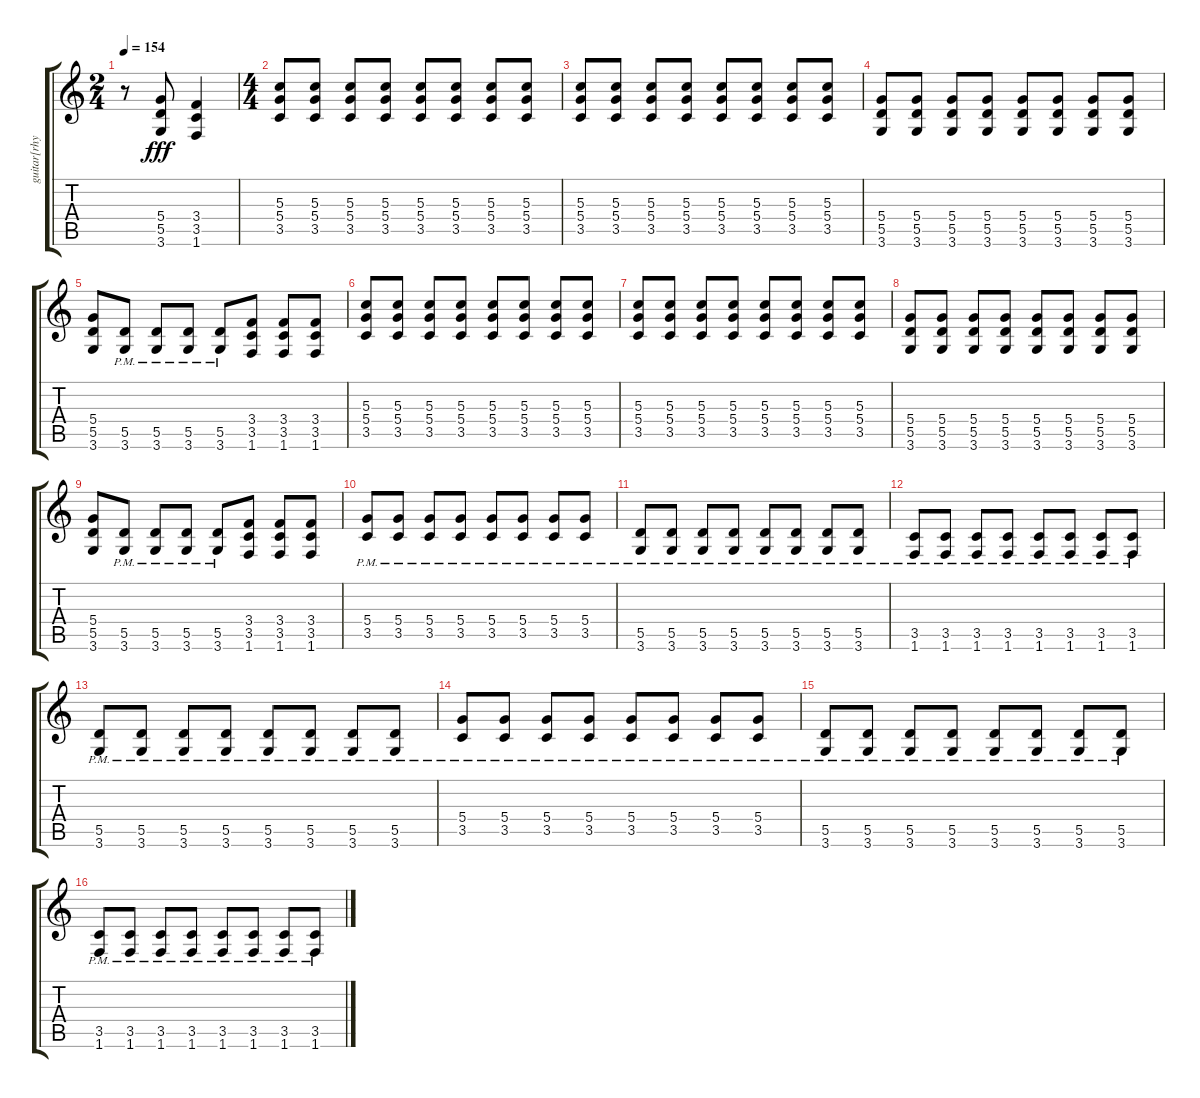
\track ("guitar[rhythm]" "guitar[rhy") {instrument overdrivenguitar}
\staff {score tabs}
\tuning (E4 B3 G3 D3 A2 E2) {hide}
\ts (2 4)
\tempo 154
\clef g2
\ks c
r.8{dy fff instrument overdrivenguitar} (5.4 5.5 3.6).8 (3.4 3.5 1.6).4 |
\ts (4 4)
(5.3 5.4 3.5).8 (5.3 5.4 3.5).8 (5.3 5.4 3.5).8 (5.3 5.4 3.5).8 (5.3 5.4 3.5).8 (5.3 5.4 3.5).8 (5.3 5.4 3.5).8 (5.3 5.4 3.5).8 |
(5.3 5.4 3.5).8 (5.3 5.4 3.5).8 (5.3 5.4 3.5).8 (5.3 5.4 3.5).8 (5.3 5.4 3.5).8 (5.3 5.4 3.5).8 (5.3 5.4 3.5).8 (5.3 5.4 3.5).8 |
(5.4 5.5 3.6).8 (5.4 5.5 3.6).8 (5.4 5.5 3.6).8 (5.4 5.5 3.6).8 (5.4 5.5 3.6).8 (5.4 5.5 3.6).8 (5.4 5.5 3.6).8 (5.4 5.5 3.6).8 |
(5.4 5.5 3.6).8 (5.5{pm} 3.6{pm}).8 (5.5{pm} 3.6{pm}).8 (5.5{pm} 3.6{pm}).8 (5.5{pm} 3.6{pm}).8 (3.4 3.5 1.6).8 (3.4 3.5 1.6).8 (3.4 3.5 1.6).8 |
(5.3 5.4 3.5).8 (5.3 5.4 3.5).8 (5.3 5.4 3.5).8 (5.3 5.4 3.5).8 (5.3 5.4 3.5).8 (5.3 5.4 3.5).8 (5.3 5.4 3.5).8 (5.3 5.4 3.5).8 |
(5.3 5.4 3.5).8 (5.3 5.4 3.5).8 (5.3 5.4 3.5).8 (5.3 5.4 3.5).8 (5.3 5.4 3.5).8 (5.3 5.4 3.5).8 (5.3 5.4 3.5).8 (5.3 5.4 3.5).8 |
(5.4 5.5 3.6).8 (5.4 5.5 3.6).8 (5.4 5.5 3.6).8 (5.4 5.5 3.6).8 (5.4 5.5 3.6).8 (5.4 5.5 3.6).8 (5.4 5.5 3.6).8 (5.4 5.5 3.6).8 |
(5.4 5.5 3.6).8 (5.5{pm} 3.6{pm}).8 (5.5{pm} 3.6{pm}).8 (5.5{pm} 3.6{pm}).8 (5.5{pm} 3.6{pm}).8 (3.4 3.5 1.6).8 (3.4 3.5 1.6).8 (3.4 3.5 1.6).8 |
(5.4{pm} 3.5{pm}).8 (5.4{pm} 3.5{pm}).8 (5.4{pm} 3.5{pm}).8 (5.4{pm} 3.5{pm}).8 (5.4{pm} 3.5{pm}).8 (5.4{pm} 3.5{pm}).8 (5.4{pm} 3.5{pm}).8 (5.4{pm} 3.5{pm}).8 |
(5.5{pm} 3.6{pm}).8 (5.5{pm} 3.6{pm}).8 (5.5{pm} 3.6{pm}).8 (5.5{pm} 3.6{pm}).8 (5.5{pm} 3.6{pm}).8 (5.5{pm} 3.6{pm}).8 (5.5{pm} 3.6{pm}).8 (5.5{pm} 3.6{pm}).8 |
(3.5{pm} 1.6{pm}).8 (3.5{pm} 1.6{pm}).8 (3.5{pm} 1.6{pm}).8 (3.5{pm} 1.6{pm}).8 (3.5{pm} 1.6{pm}).8 (3.5{pm} 1.6{pm}).8 (3.5{pm} 1.6{pm}).8 (3.5{pm} 1.6{pm}).8 |
(5.5{pm} 3.6{pm}).8 (5.5{pm} 3.6{pm}).8 (5.5{pm} 3.6{pm}).8 (5.5{pm} 3.6{pm}).8 (5.5{pm} 3.6{pm}).8 (5.5{pm} 3.6{pm}).8 (5.5{pm} 3.6{pm}).8 (5.5{pm} 3.6{pm}).8 |
(5.4{pm} 3.5{pm}).8 (5.4{pm} 3.5{pm}).8 (5.4{pm} 3.5{pm}).8 (5.4{pm} 3.5{pm}).8 (5.4{pm} 3.5{pm}).8 (5.4{pm} 3.5{pm}).8 (5.4{pm} 3.5{pm}).8 (5.4{pm} 3.5{pm}).8 |
(5.5{pm} 3.6{pm}).8 (5.5{pm} 3.6{pm}).8 (5.5{pm} 3.6{pm}).8 (5.5{pm} 3.6{pm}).8 (5.5{pm} 3.6{pm}).8 (5.5{pm} 3.6{pm}).8 (5.5{pm} 3.6{pm}).8 (5.5{pm} 3.6{pm}).8 |
(3.5{pm} 1.6{pm}).8 (3.5{pm} 1.6{pm}).8 (3.5{pm} 1.6{pm}).8 (3.5{pm} 1.6{pm}).8 (3.5{pm} 1.6{pm}).8 (3.5{pm} 1.6{pm}).8 (3.5{pm} 1.6{pm}).8 (3.5{pm} 1.6{pm}).8
